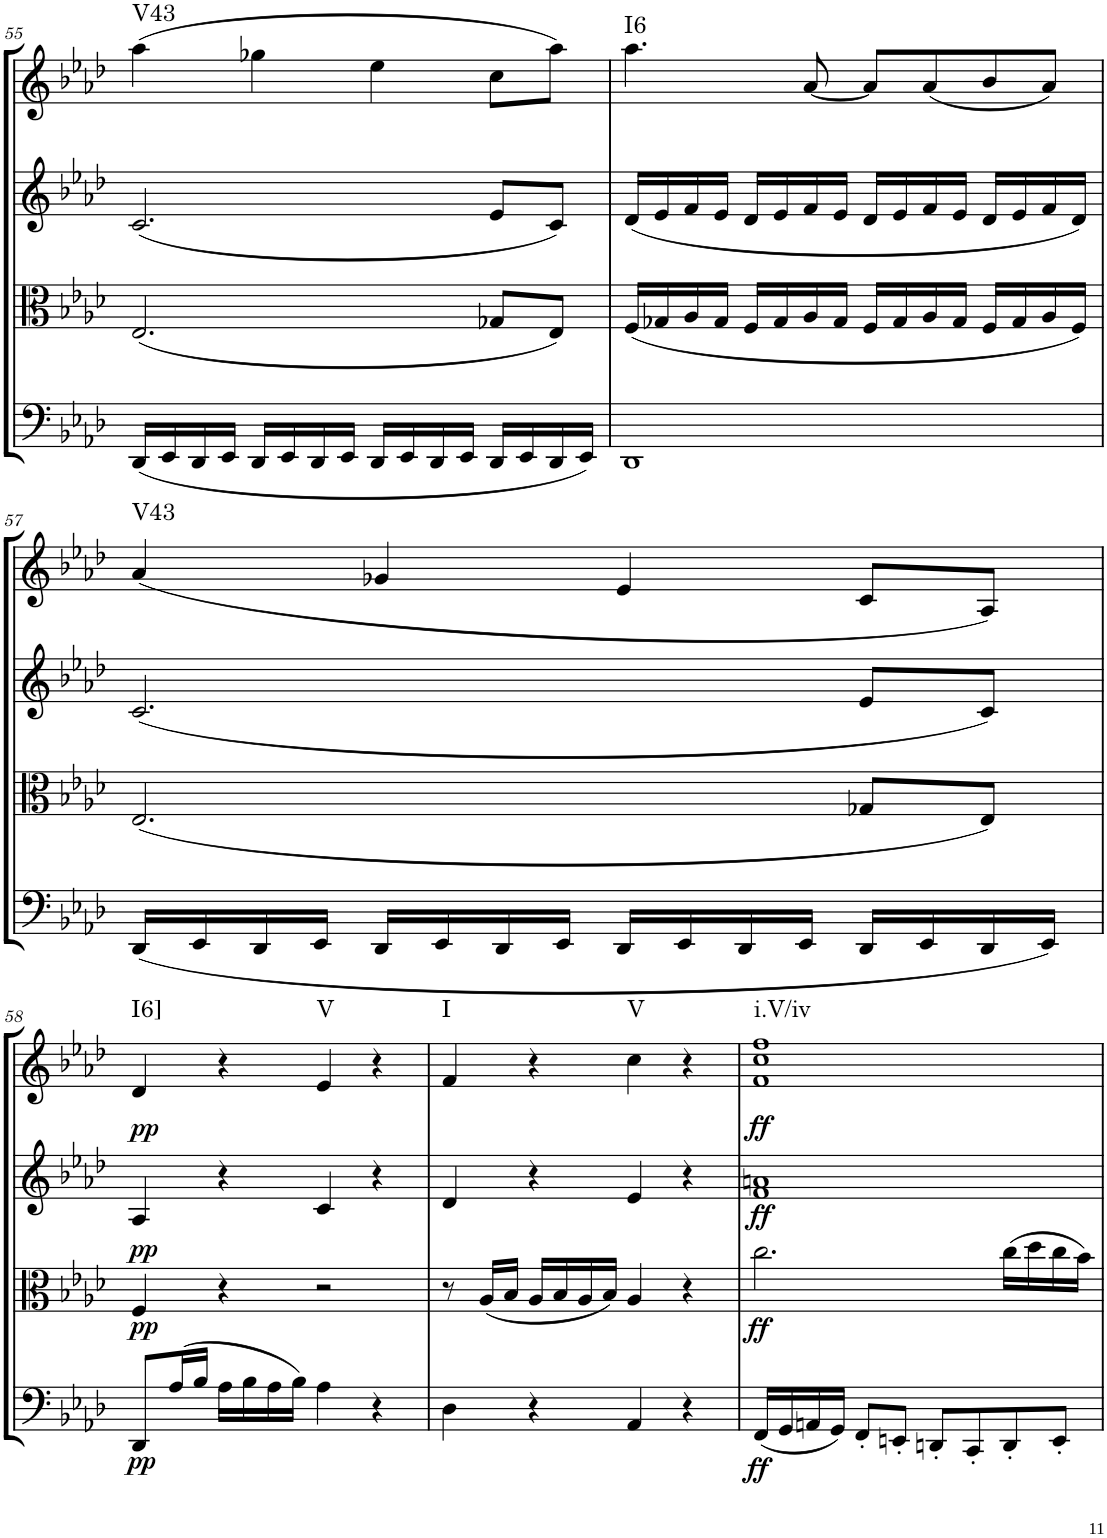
**kern	**dynam	**kern	**dynam	**kern	**dynam	**kern	**harte
*part4	*part4	*part3	*part3	*part2	*part2	*part1	*part1
*staff4	*staff4	*staff3	*staff3	*staff2	*staff2	*staff1	*
*I"Cello	*	*I"Viola	*	*I"2nd Violin	*	*I"1st Violin	*
*	*	*I'Vla	*	*I'Vln	*	*I'Vln	*
!!LO:PB:g=z
*clefF4	*	*clefC3	*	*clefG2	*	*clefG2	*
*k[b-e-a-d-]	*	*k[b-e-a-d-]	*	*k[b-e-a-d-]	*	*k[b-e-a-d-]	*
*M4/4	*	*M4/4	*	*M4/4	*	*M4/4	*
*met(c)	*	*met(c)	*	*met(c)	*	*met(c)	*
=55	=55	=55	=55	=55	=55	=55	=55
!	!	!	!	!	!	!	!LO:H:kt=V43
(16DD-/LL	.	(2.E-/	.	(2.c/	.	(4aa-\	N
16EE-/	.	.	.	.	.	.	.
16DD-/	.	.	.	.	.	.	.
16EE-/JJ	.	.	.	.	.	.	.
16DD-/LL	.	.	.	.	.	4gg-X\	.
16EE-/	.	.	.	.	.	.	.
16DD-/	.	.	.	.	.	.	.
16EE-/JJ	.	.	.	.	.	.	.
16DD-/LL	.	.	.	.	.	4ee-\	.
16EE-/	.	.	.	.	.	.	.
16DD-/	.	.	.	.	.	.	.
16EE-/JJ	.	.	.	.	.	.	.
16DD-/LL	.	8G-X/L	.	8e-/L	.	8cc\L	.
16EE-/	.	.	.	.	.	.	.
16DD-/	.	8E-/J)	.	8c/J)	.	8aa-\J)	.
16EE-/JJ)	.	.	.	.	.	.	.
=56	=56	=56	=56	=56	=56	=56	=56
!	!	!	!	!	!	!	!LO:H:kt=I6
1DD-	.	(16F/LL	.	(16d-/LL	.	4.aa-\	N
.	.	16G-X/	.	16e-/	.	.	.
.	.	16A-/	.	16f/	.	.	.
.	.	16G-/JJ	.	16e-/JJ	.	.	.
.	.	16F/LL	.	16d-/LL	.	.	.
.	.	16G-/	.	16e-/	.	.	.
.	.	16A-/	.	16f/	.	[8a-/	.
.	.	16G-/JJ	.	16e-/JJ	.	.	.
.	.	16F/LL	.	16d-/LL	.	8a-/L]	.
.	.	16G-/	.	16e-/	.	.	.
.	.	16A-/	.	16f/	.	(8a-/	.
.	.	16G-/JJ	.	16e-/JJ	.	.	.
.	.	16F/LL	.	16d-/LL	.	8b-/	.
.	.	16G-/	.	16e-/	.	.	.
.	.	16A-/	.	16f/	.	8a-/J)	.
.	.	16F/JJ)	.	16d-/JJ)	.	.	.
!!LO:LB:g=z
=57	=57	=57	=57	=57	=57	=57	=57
!	!	!	!	!	!	!	!LO:H:kt=V43
(16DD-/LL	.	(2.E-/	.	(2.c/	.	(4a-/	N
16EE-/	.	.	.	.	.	.	.
16DD-/	.	.	.	.	.	.	.
16EE-/JJ	.	.	.	.	.	.	.
16DD-/LL	.	.	.	.	.	4g-X/	.
16EE-/	.	.	.	.	.	.	.
16DD-/	.	.	.	.	.	.	.
16EE-/JJ	.	.	.	.	.	.	.
16DD-/LL	.	.	.	.	.	4e-/	.
16EE-/	.	.	.	.	.	.	.
16DD-/	.	.	.	.	.	.	.
16EE-/JJ	.	.	.	.	.	.	.
16DD-/LL	.	8G-X/L	.	8e-/L	.	8c/L	.
16EE-/	.	.	.	.	.	.	.
16DD-/	.	8E-/J)	.	8c/J)	.	8A-/J)	.
16EE-/JJ)	.	.	.	.	.	.	.
!!LO:LB:g=z
=58	=58	=58	=58	=58	=58	=58	=58
!	!LO:DY:b	!	!LO:DY:b	!	!	!	!
!	!	!	!LO:DY:n=1:a	!	!LO:DY:a	!	!LO:H:kt=I6]
8DD-/L	pp	4F/	pp pp	4A-/	pp	4d-/	N
(16A-/L	.	.	.	.	.	.	.
16B-/JJ	.	.	.	.	.	.	.
16A-\LL	.	4r	.	4r	.	4r	.
16B-\	.	.	.	.	.	.	.
16A-\	.	.	.	.	.	.	.
16B-\JJ)	.	.	.	.	.	.	.
!	!	!	!	!	!	!	!LO:H:kt=V
4A-\	.	2r	.	4c/	.	4e-/	N
4r	.	.	.	4r	.	4r	.
=59	=59	=59	=59	=59	=59	=59	=59
!	!	!	!	!	!	!	!LO:H:kt=I
4D-\	.	8r	.	4d-/	.	4f/	N
.	.	(16A-/LL	.	.	.	.	.
.	.	16B-/JJ	.	.	.	.	.
4r	.	16A-/LL	.	4r	.	4r	.
.	.	16B-/	.	.	.	.	.
.	.	16A-/	.	.	.	.	.
.	.	16B-/JJ)	.	.	.	.	.
!	!	!	!	!	!	!	!LO:H:kt=V
4AA-/	.	4A-/	.	4e-/	.	4cc\	N
4r	.	4r	.	4r	.	4r	.
=60	=60	=60	=60	=60	=60	=60	=60
!	!LO:DY:b	!	!LO:DY:b	!	!LO:DY:a	!	!
!	!	!	!	!	!LO:DY:n=1:b	!	!LO:H:kt=i.V/iv
(16FF/LL	ff	2.cc\	ff	1f 1an	ff ff	1f 1cc 1ff	N
16GG/	.	.	.	.	.	.	.
16AAn/	.	.	.	.	.	.	.
16GG/JJ)	.	.	.	.	.	.	.
8FF'/L	.	.	.	.	.	.	.
8EEn'/J	.	.	.	.	.	.	.
8DDn'/L	.	.	.	.	.	.	.
8CC'/	.	.	.	.	.	.	.
8DD'/	.	(16cc\LL	.	.	.	.	.
.	.	16dd-\	.	.	.	.	.
8EE'/J	.	16cc\	.	.	.	.	.
.	.	16b-\JJ)	.	.	.	.	.
=	=	=	=	=	=	=	=
*-	*-	*-	*-	*-	*-	*-	*-
